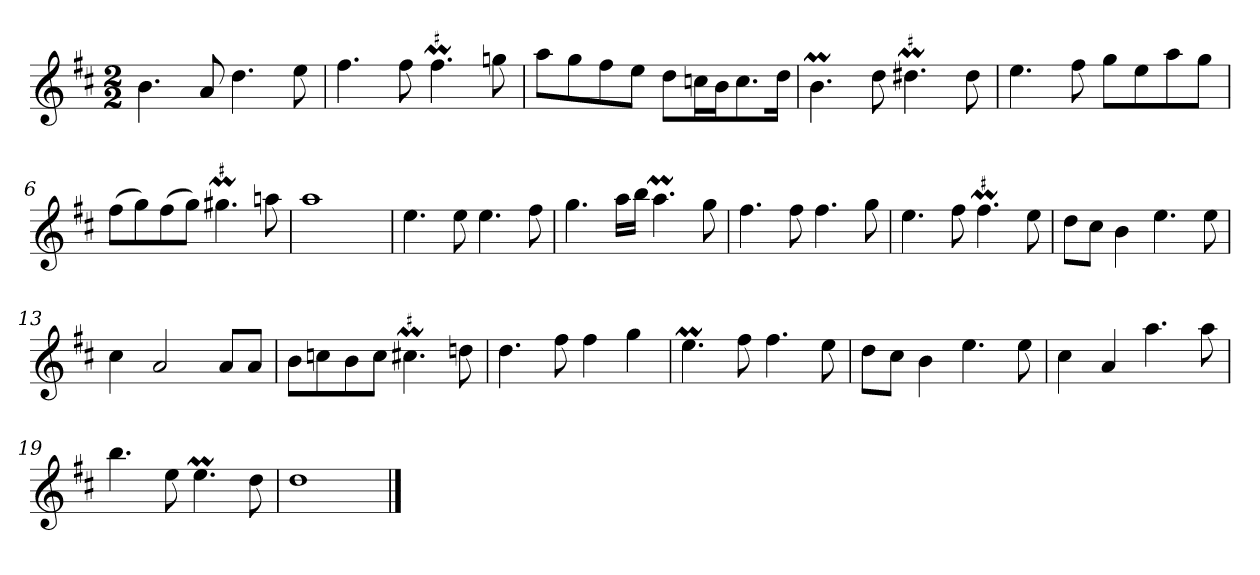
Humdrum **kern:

**kern
*part1
*staff1
*clefG2
*k[f#c#]
*D:
*M2/2
*MM120
=1
4.b
8a
4.dd
8ee
=2
4.ff#
8ff#
!LO:MOR:acc=#
4.ff#M
8ggn
=3
8aa\L
8gg\
8ff#\
8ee\J
8dd\L
16ccn\L
16b\J
8.cc\
16dd\Jk
=4
4.bM
8dd
!LO:MOR:acc=#
4.dd#XM
8dd#
=5
4.ee
8ff#
8gg\L
8ee\
8aa\
8gg\J
=6
(8ff#\L
8gg\)
(8ff#\
8gg\J)
!LO:MOR:acc=#
4.gg#XM
8aan
=7
1aa
=8
4.ee
8ee
4.ee
8ff#
=9
4.gg
16aa\LL
16bb\JJ
4.aaM
8gg
=10
4.ff#
8ff#
4.ff#
8gg
=11
4.ee
8ff#
!LO:MOR:acc=#
4.ff#M
8ee
=12
8dd\L
8cc#\J
4b
4.ee
8ee
=13
4cc#
2a
8a/L
8a/J
=14
8b\L
8ccn\
8b\
8cc\J
!LO:MOR:acc=#
4.cc#XM
8ddn
=15
4.dd
8ff#
4ff#
4gg
=16
4.eeM
8ff#
4.ff#
8ee
=17
8dd\L
8cc#\J
4b
4.ee
8ee
=18
4cc#
4a
4.aa
8aa
=19
4.bb
8ee
4.eeM
8dd
=20
1dd
==
*-
